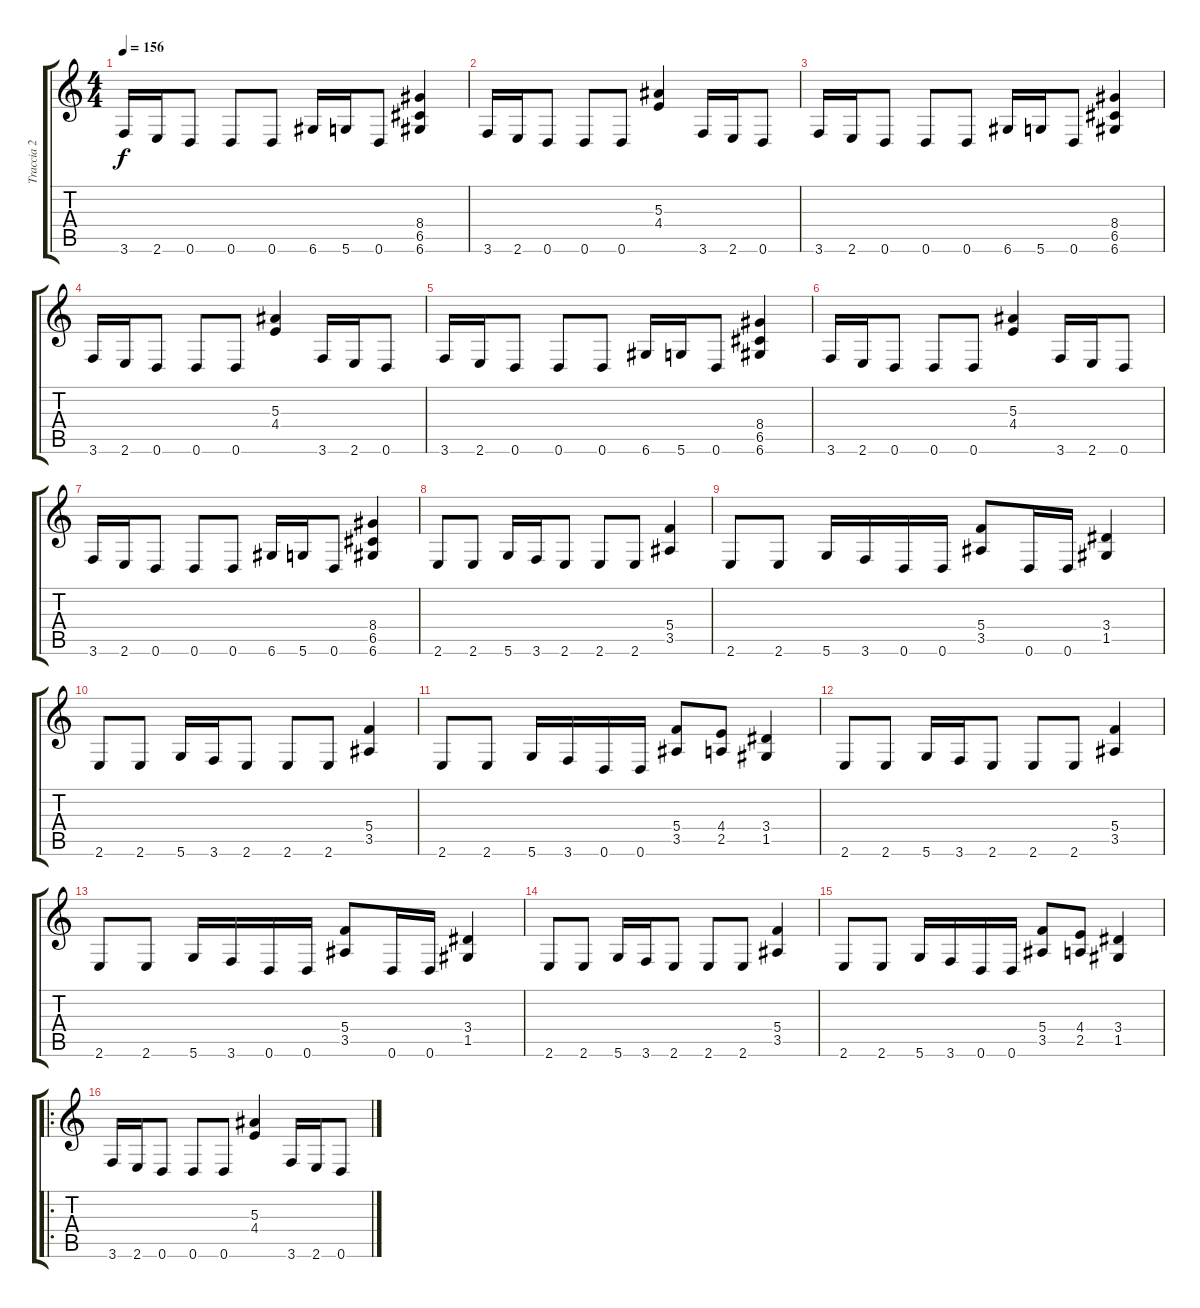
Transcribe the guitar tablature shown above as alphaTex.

\track ("Traccia 2" "Traccia 2") {instrument distortionguitar}
\staff {score tabs}
\tuning (D4 A3 F3 C3 G2 D2) {hide}
\ts (4 4)
\tempo 156
\clef g2
\ks c
3.6.16{dy f} 2.6.16 0.6.8 0.6.8 0.6.8 6.6.16 5.6.16 0.6.8 (8.4 6.5 6.6).4 |
3.6.16 2.6.16 0.6.8 0.6.8 0.6.8 (5.3 4.4).4 3.6.16 2.6.16 0.6.8 |
3.6.16 2.6.16 0.6.8 0.6.8 0.6.8 6.6.16 5.6.16 0.6.8 (8.4 6.5 6.6).4 |
3.6.16 2.6.16 0.6.8 0.6.8 0.6.8 (5.3 4.4).4 3.6.16 2.6.16 0.6.8 |
3.6.16 2.6.16 0.6.8 0.6.8 0.6.8 6.6.16 5.6.16 0.6.8 (8.4 6.5 6.6).4 |
3.6.16 2.6.16 0.6.8 0.6.8 0.6.8 (5.3 4.4).4 3.6.16 2.6.16 0.6.8 |
3.6.16 2.6.16 0.6.8 0.6.8 0.6.8 6.6.16 5.6.16 0.6.8 (8.4 6.5 6.6).4 |
2.6.8 2.6.8 5.6.16 3.6.16 2.6.8 2.6.8 2.6.8 (5.4 3.5).4 |
2.6.8 2.6.8 5.6.16 3.6.16 0.6.16 0.6.16 (5.4 3.5).8 0.6.16 0.6.16 (3.4 1.5).4 |
2.6.8 2.6.8 5.6.16 3.6.16 2.6.8 2.6.8 2.6.8 (5.4 3.5).4 |
2.6.8 2.6.8 5.6.16 3.6.16 0.6.16 0.6.16 (5.4 3.5).8 (4.4 2.5).8 (3.4 1.5).4 |
2.6.8 2.6.8 5.6.16 3.6.16 2.6.8 2.6.8 2.6.8 (5.4 3.5).4 |
2.6.8 2.6.8 5.6.16 3.6.16 0.6.16 0.6.16 (5.4 3.5).8 0.6.16 0.6.16 (3.4 1.5).4 |
2.6.8 2.6.8 5.6.16 3.6.16 2.6.8 2.6.8 2.6.8 (5.4 3.5).4 |
2.6.8 2.6.8 5.6.16 3.6.16 0.6.16 0.6.16 (5.4 3.5).8 (4.4 2.5).8 (3.4 1.5).4 |
\ro
3.6.16 2.6.16 0.6.8 0.6.8 0.6.8 (5.3 4.4).4 3.6.16 2.6.16 0.6.8
